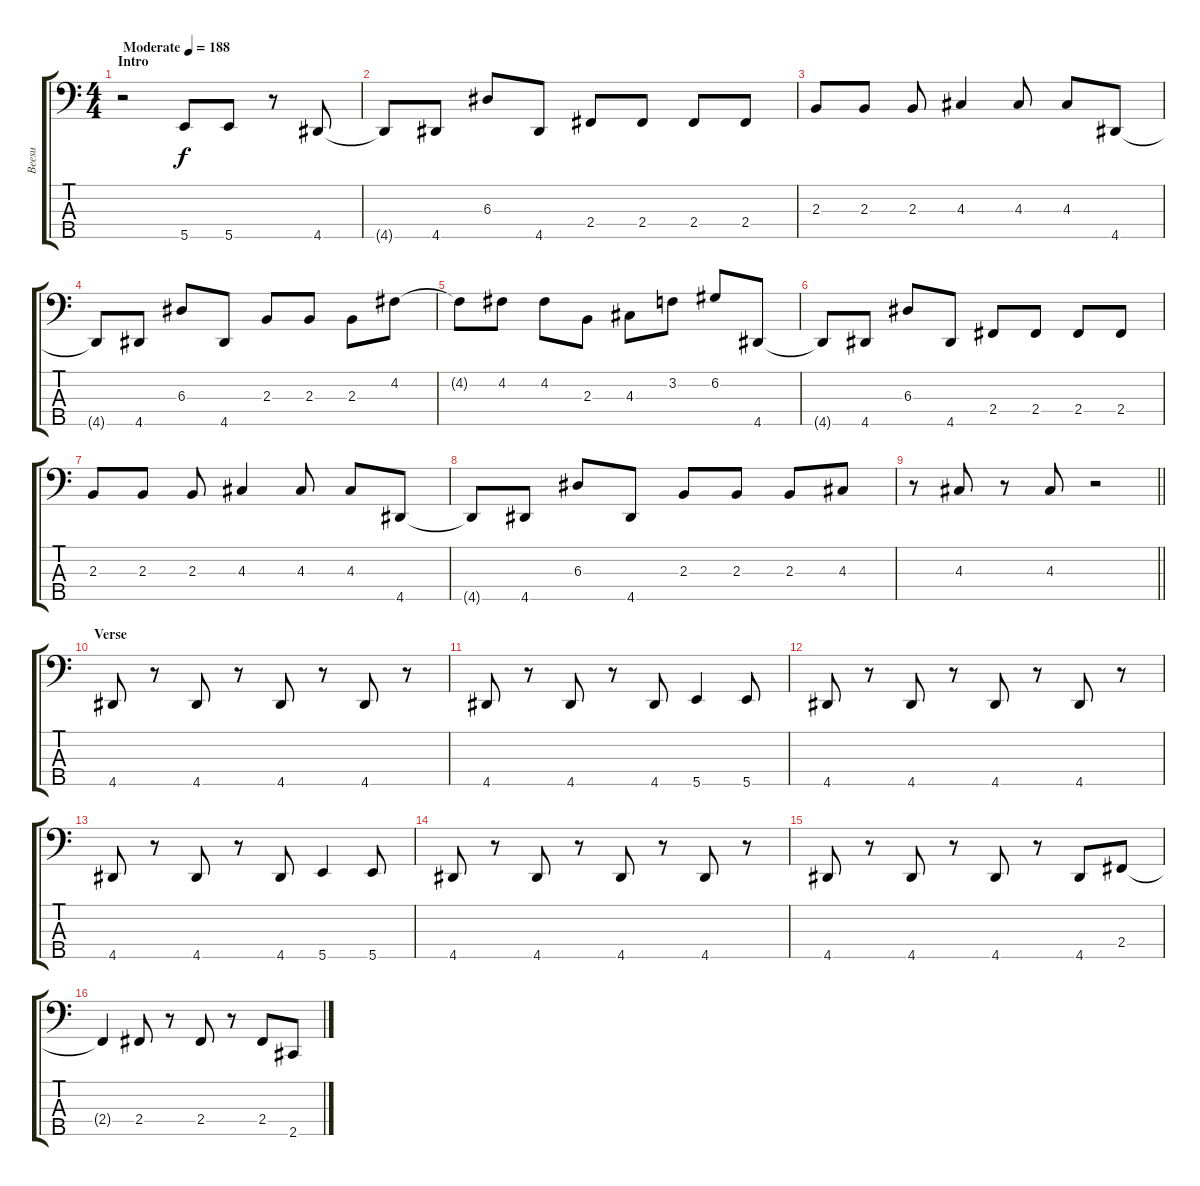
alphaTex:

\track ("Beesu" "Beesu") {instrument electricbassfinger}
\staff {score tabs}
\tuning (G2 D2 A1 E1 B0) {hide}
\ts (4 4)
\section ("" "Intro")
\tempo (188 "Moderate")
\clef f4
\ks c
r.2{dy f instrument electricbassfinger} 5.5.8 5.5.8 r.8 4.5.8 |
4.5{t}.8 4.5.8 6.3.8 4.5.8 2.4.8 2.4.8 2.4.8 2.4.8 |
2.3.8 2.3.8 2.3.8 4.3.4 4.3.8 4.3.8 4.5.8 |
4.5{t}.8 4.5.8 6.3.8 4.5.8 2.3.8 2.3.8 2.3.8 4.2.8 |
4.2{t}.8 4.2.8 4.2.8 2.3.8 4.3.8 3.2.8 6.2.8 4.5.8 |
4.5{t}.8 4.5.8 6.3.8 4.5.8 2.4.8 2.4.8 2.4.8 2.4.8 |
2.3.8 2.3.8 2.3.8 4.3.4 4.3.8 4.3.8 4.5.8 |
4.5{t}.8 4.5.8 6.3.8 4.5.8 2.3.8 2.3.8 2.3.8 4.3.8 |
\barLineRight lightlight
r.8 4.3.8 r.8 4.3.8 r.2 |
\section ("" "Verse")
4.5.8 r.8 4.5.8 r.8 4.5.8 r.8 4.5.8 r.8 |
4.5.8 r.8 4.5.8 r.8 4.5.8 5.5.4 5.5.8 |
4.5.8 r.8 4.5.8 r.8 4.5.8 r.8 4.5.8 r.8 |
4.5.8 r.8 4.5.8 r.8 4.5.8 5.5.4 5.5.8 |
4.5.8 r.8 4.5.8 r.8 4.5.8 r.8 4.5.8 r.8 |
4.5.8 r.8 4.5.8 r.8 4.5.8 r.8 4.5.8 2.4.8 |
2.4{t}.4 2.4.8 r.8 2.4.8 r.8 2.4.8 2.5.8
